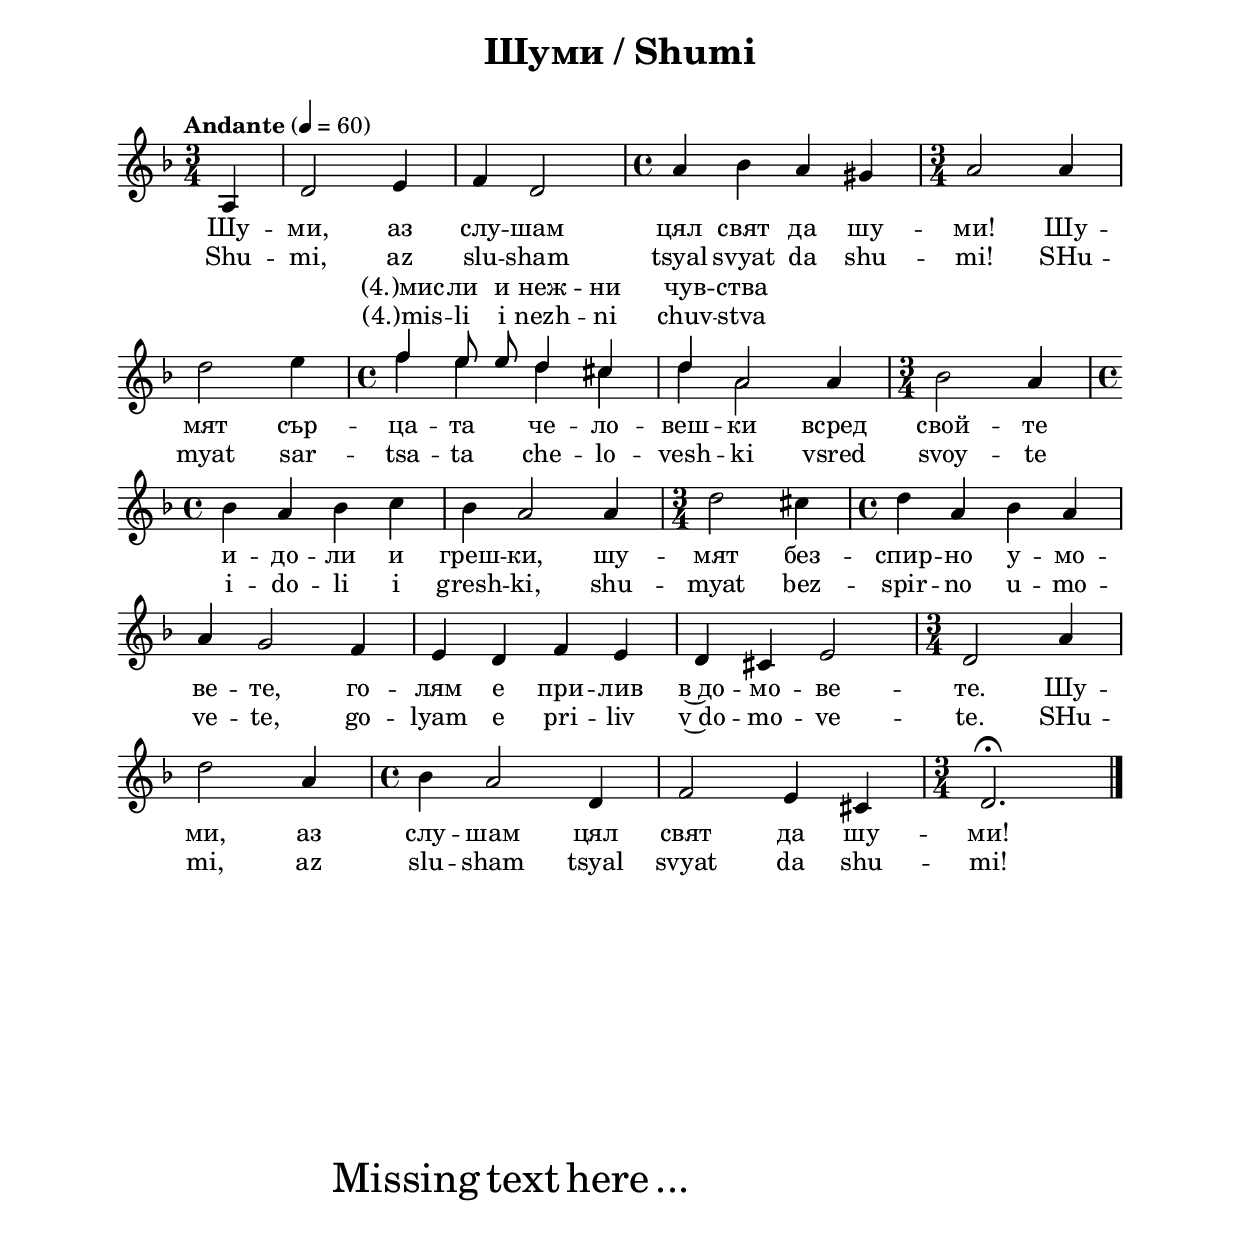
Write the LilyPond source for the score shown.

\version "2.18.2"

\paper {
  print-all-headers = ##t
  print-page-number = ##f 
  left-margin = 2\cm
  right-margin = 2\cm
  ragged-bottom = ##t % do not spread the staves to fill the whole vertical space
}

\header {
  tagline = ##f
}

\bookpart {
\score{
  \layout { 
    indent = 0.0\cm % remove first line indentation
    ragged-last = ##f % do spread last line to fill the whole space
    \context {
      \Score
      \omit BarNumber %remove bar numbers
    } % context
  } % layout

  <<
  \new Lyrics = "tempVoiceLyricsBG" \with {
     % lyrics above a staff should have this override
     \override VerticalAxisGroup.staff-affinity = #DOWN
  }    
  \new Lyrics = "tempVoiceLyricsEN" \with {
     \override VerticalAxisGroup.staff-affinity = #DOWN
  }    
  \new Voice = "mainVoice" \absolute  {
    \clef treble
    \key d \minor
    \time 3/4 \tempo "Andante" 4 = 60
    \partial 4
    \autoBeamOff
 
      a4 | d'2 e'4 | f'4 d'2 | \time 4/4  a'4 bes' a' gis' | \time 3/4  a'2 a'4 \break |        
      d''2 e''4 | \time 4/4  
      
      << % now temporary add a second voice
        { 
          \voiceTwo % this voice is in the same context as parent
           f''4 e'' d'' cis'' | d''4 a'2
        }
        \new Voice = "tempVoice" { % this is a new voice context
          \voiceOne \autoBeamOff
           f''4 e''8 e'' d''4 cis'' | d''4 a'2
        }
      >>
      \oneVoice
      
      a'4 | \time 3/4  bes'2 a'4 | \break       
      
      \time 4/4  bes'4 a' bes' c'' | bes'4 a'2 a'4 | \time 3/4  d''2 cis''4 | \time 4/4  d''4 a' bes' a' \break |
      a'4 g'2 f'4 |  e'4 d' f' e' | d'4 cis' e'2 | \time 3/4  d'2 a'4 \break |
      d''2 a'4 | \time 4/4  bes'4 a'2 d'4 |  f'2 e'4 cis' | \time 3/4  d'2.\fermata | \bar "|." \break
  }
  
  \new Lyrics \lyricsto "mainVoice" {
    Шу -- ми,
    аз слу -- шам цял свят да шу -- ми! Шу -- мят
    сър -- ца -- та че -- ло --  веш -- ки всред
    свой -- те и -- до -- ли и греш -- ки, шу -- мят
    без -- спир -- но у -- мо -- ве -- те, го -- лям
    е при -- лив в~до -- мо -- ве -- те. Шу -- ми,
    аз слу -- шам цял свят да шу -- ми!
  }
  
  \context Lyrics = "tempVoiceLyricsBG" {
    \lyricsto "tempVoice" {
      "(4.)мис" -- ли и неж -- ни чув -- ства
    }
  }
  
  \new Lyrics \lyricsto "mainVoice" {
    Shu -- mi,
    az slu -- sham tsyal svyat da shu -- mi! SHu -- myat
    sar -- tsa -- ta che -- lo --  vesh -- ki vsred
    svoy -- te i -- do -- li i gresh -- ki, shu -- myat
    bez -- spir -- no u -- mo -- ve -- te, go -- lyam
    e pri -- liv v~do -- mo -- ve -- te. SHu -- mi,
    az slu -- sham tsyal svyat da shu -- mi!
  }
  
  \context Lyrics = "tempVoiceLyricsEN" {
    \lyricsto "tempVoice" {
      "(4.)mis" -- li i nezh -- ni chuv -- stva
    }
  }
  
  >>

  \header {
    title = "Шуми / Shumi"
  }

} % score

\markup { \hspace #20 \vspace #10
   \fontsize #+5 {
     Missing text here ...
   }
}

} % bookpart
